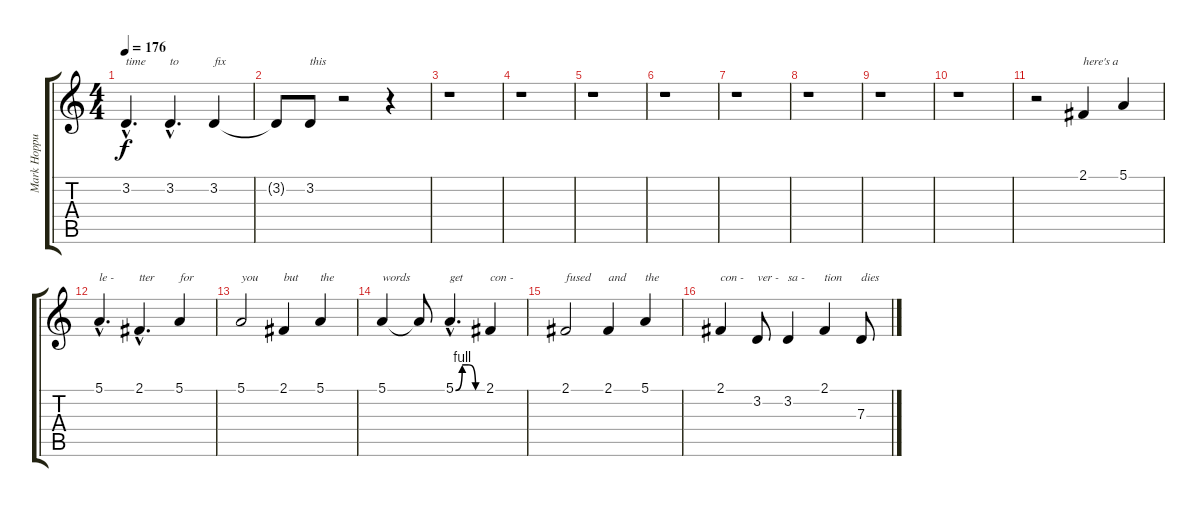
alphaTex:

\track ("Mark Hoppus - Vocal" "Mark Hoppu") {instrument lead6voice}
\staff {score tabs}
\tuning (E4 B3 G3 D3 A2 E2) {hide}
\ts (4 4)
\tempo 176
\clef g2
\ks c
3.2{hac}.4{d txt "time" dy f} 3.2{hac}.4{d txt "to"} 3.2.4{txt "fix"} |
3.2{t}.8 3.2.8{txt "this"} r.2 r.4 |
r.1 |
r.1 |
r.1 |
r.1 |
r.1 |
r.1 |
r.1 |
r.1 |
r.2 2.1.4{txt "here's a"} 5.1.4 |
5.1{hac}.4{d txt "le -"} 2.1{hac}.4{d txt "tter"} 5.1.4{txt "for"} |
5.1.2{txt "you"} 2.1.4{txt "but"} 5.1.4{txt "the"} |
5.1.4{txt "words"} 5.1{t}.8 5.1{be (custom 0 0 15 4 30 4 45 0 60 0) hac}.4{d txt "get"} 2.1.4{txt "con -"} |
2.1.2{txt "fused"} 2.1.4{txt "and"} 5.1.4{txt "the"} |
2.1.4{txt "con -"} 3.2.8{txt "ver -"} 3.2.4{txt "sa -"} 2.1.4{txt "tion"} 7.3.8{txt "dies"}
